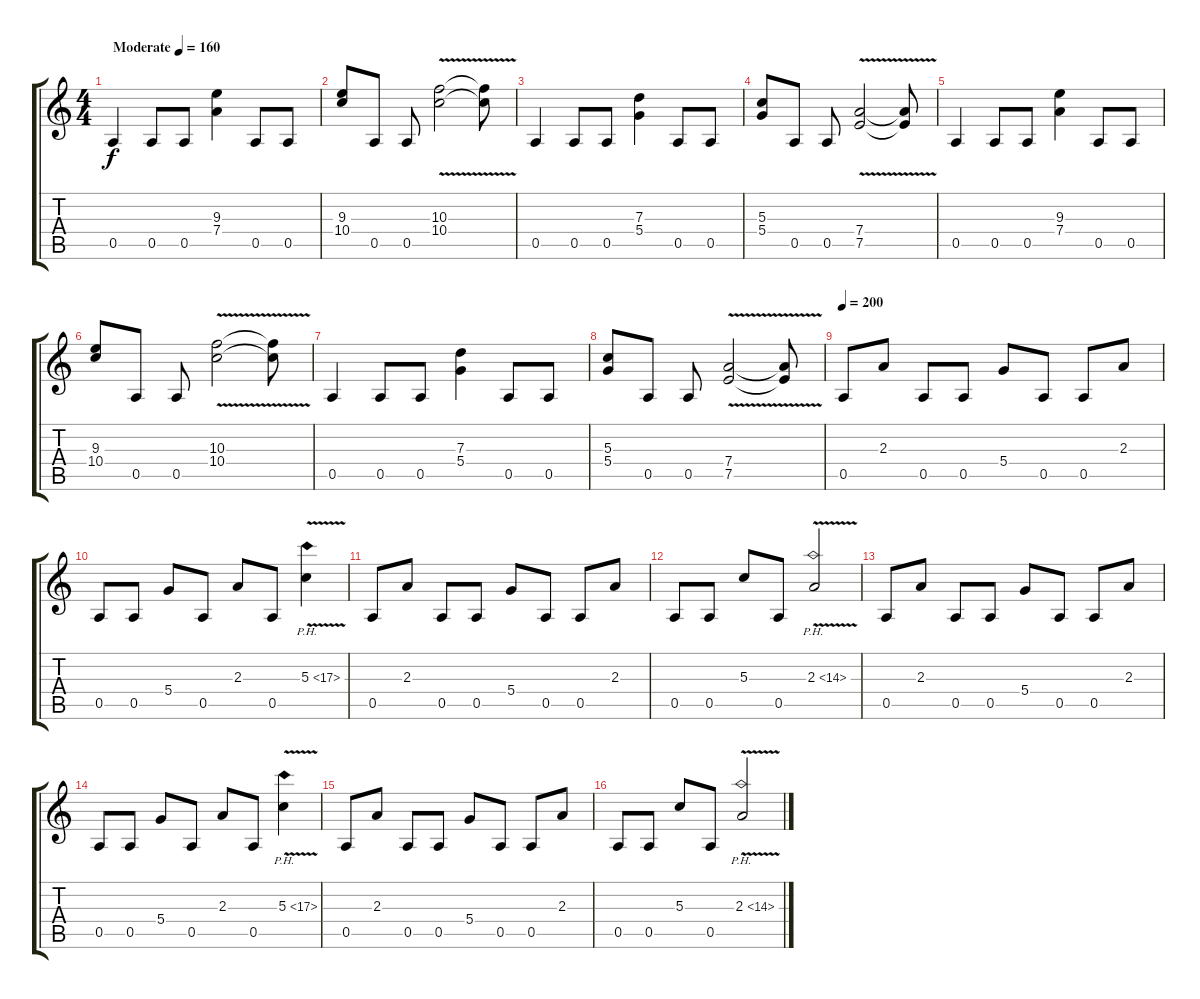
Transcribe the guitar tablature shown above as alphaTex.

\track "" {instrument distortionguitar}
\staff {score tabs}
\tuning (E4 B3 G3 D3 A2 E2) {hide}
\ts (4 4)
\tempo (160 "Moderate")
\clef g2
\ks c
0.5.4{dy f instrument distortionguitar} 0.5.8 0.5.8 (9.3 7.4).4 0.5.8 0.5.8 |
(9.3 10.4).8 0.5.8 0.5.8 (10.3{v} 10.4{v}).2 (10.3{t} 10.4{t}).8 |
0.5.4 0.5.8 0.5.8 (7.3 5.4).4 0.5.8 0.5.8 |
(5.3 5.4).8 0.5.8 0.5.8 (7.4{v} 7.5{v}).2 (7.4{t} 7.5{t}).8 |
0.5.4 0.5.8 0.5.8 (9.3 7.4).4 0.5.8 0.5.8 |
(9.3 10.4).8 0.5.8 0.5.8 (10.3{v} 10.4{v}).2 (10.3{t} 10.4{t}).8 |
0.5.4 0.5.8 0.5.8 (7.3 5.4).4 0.5.8 0.5.8 |
(5.3 5.4).8 0.5.8 0.5.8 (7.4{v} 7.5{v}).2 (7.4{t} 7.5{t}).8 |
\tempo 200
0.5.8 2.3.8 0.5.8 0.5.8 5.4.8 0.5.8 0.5.8 2.3.8 |
0.5.8 0.5.8 5.4.8 0.5.8 2.3.8 0.5.8 5.3{ph 12 v}.4 |
0.5.8 2.3.8 0.5.8 0.5.8 5.4.8 0.5.8 0.5.8 2.3.8 |
0.5.8 0.5.8 5.3.8 0.5.8 2.3{ph 12 v}.2 |
0.5.8 2.3.8 0.5.8 0.5.8 5.4.8 0.5.8 0.5.8 2.3.8 |
0.5.8 0.5.8 5.4.8 0.5.8 2.3.8 0.5.8 5.3{ph 12 v}.4 |
0.5.8 2.3.8 0.5.8 0.5.8 5.4.8 0.5.8 0.5.8 2.3.8 |
0.5.8 0.5.8 5.3.8 0.5.8 2.3{ph 12 v}.2
